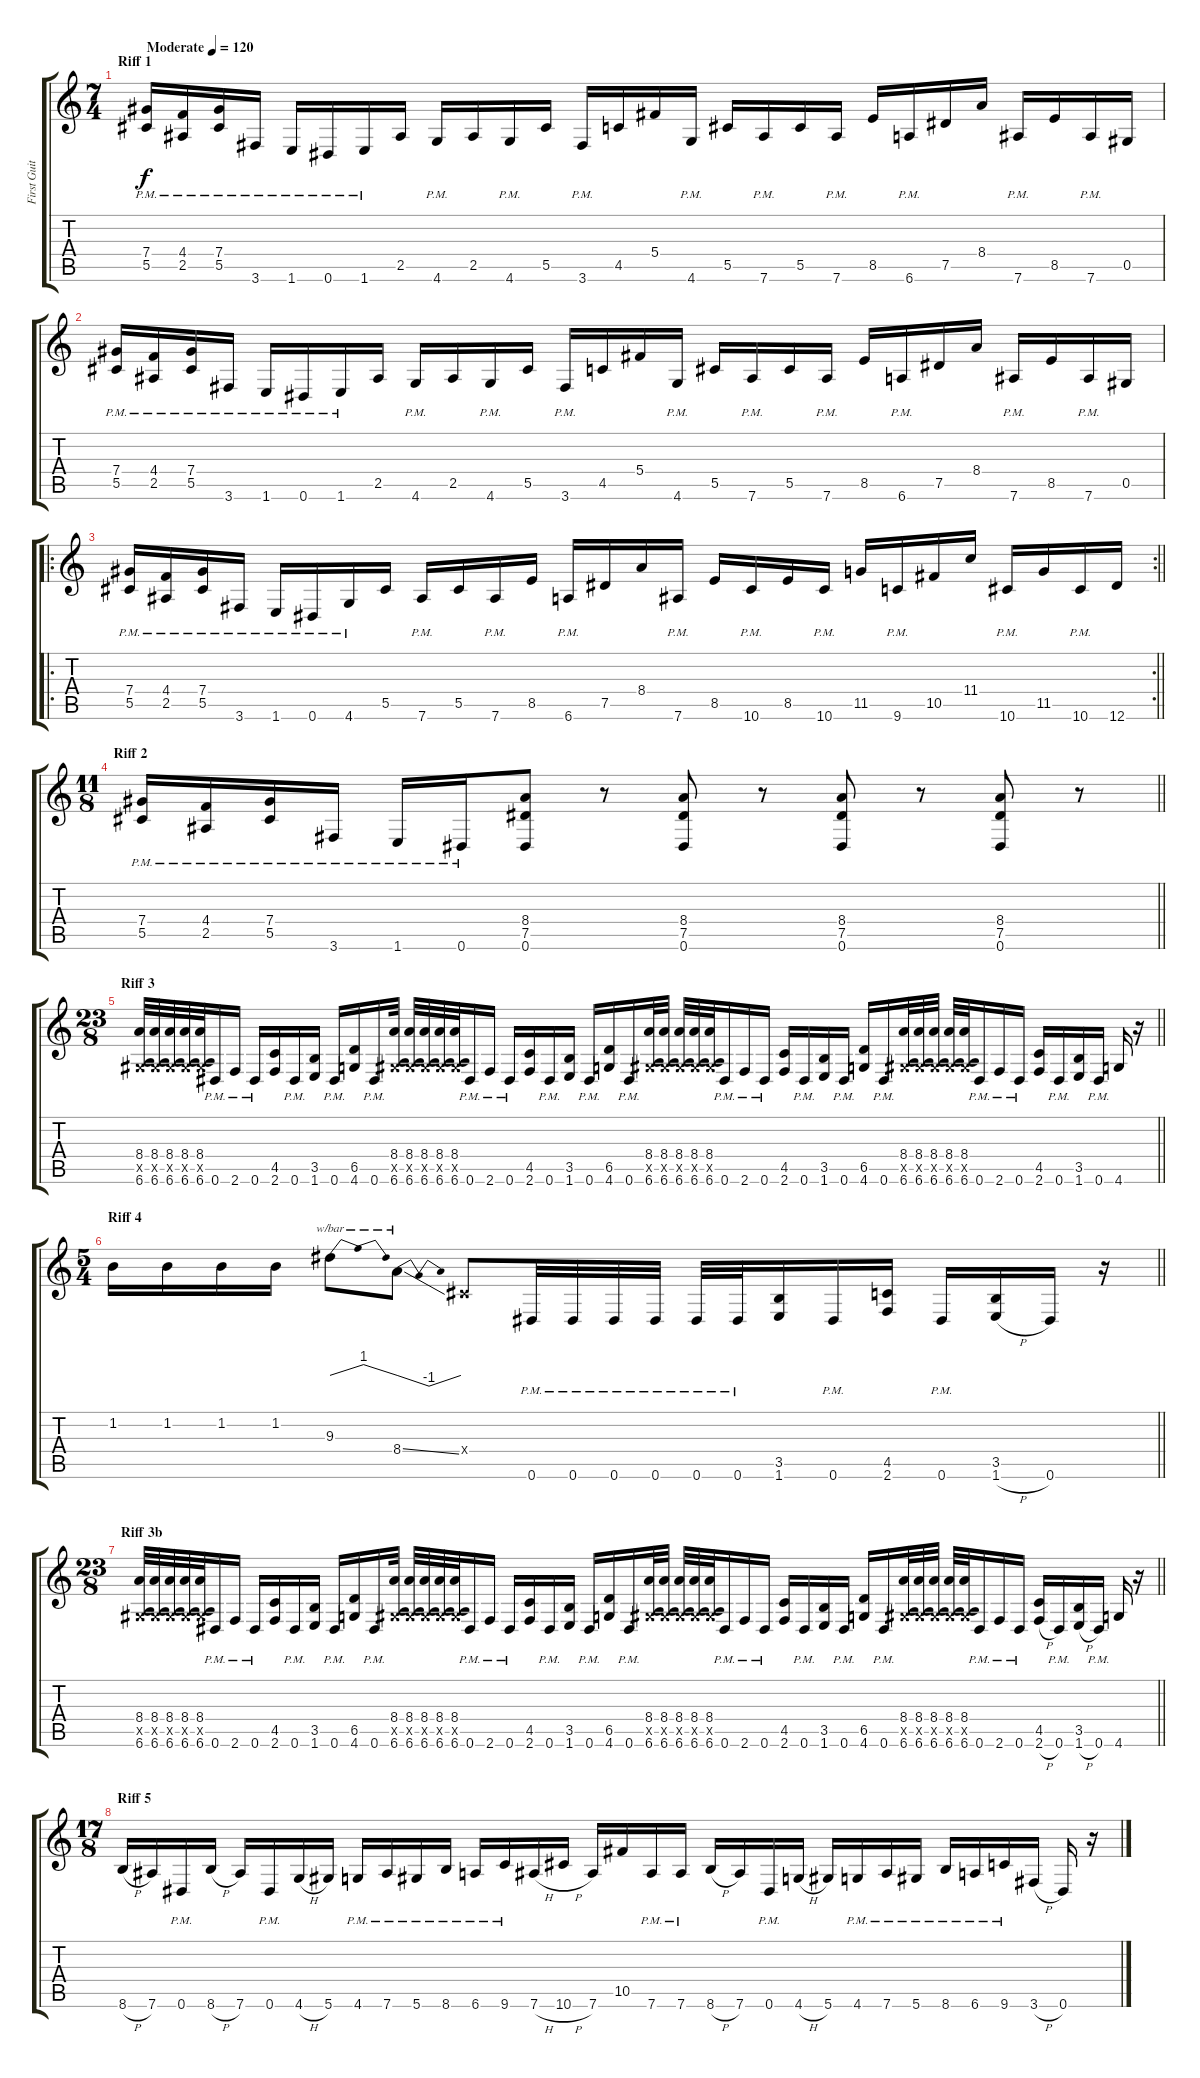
\track ("First Guitar" "First Guit") {instrument distortionguitar}
\staff {score tabs}
\tuning (Eb4 Bb3 Gb3 Db3 Ab2 Eb2) {hide}
\ts (7 4)
\section ("" "Riff 1")
\tempo (120 "Moderate")
\clef g2
\ks c
(7.4 5.5{pm}).16{dy f instrument distortionguitar} (4.4 2.5{pm}).16 (7.4 5.5{pm}).16 3.6{pm}.16 1.6{pm}.16 0.6{pm}.16 1.6{pm}.16 2.5.16 4.6{pm}.16 2.5.16 4.6{pm}.16 5.5.16 3.6{pm}.16 4.5.16 5.4.16 4.6{pm}.16 5.5.16 7.6{pm}.16 5.5.16 7.6{pm}.16 8.5.16 6.6{pm}.16 7.5.16 8.4.16 7.6{pm}.16 8.5.16 7.6{pm}.16 0.5.16 |
(7.4 5.5{pm}).16 (4.4 2.5{pm}).16 (7.4 5.5{pm}).16 3.6{pm}.16 1.6{pm}.16 0.6{pm}.16 1.6{pm}.16 2.5.16 4.6{pm}.16 2.5.16 4.6{pm}.16 5.5.16 3.6{pm}.16 4.5.16 5.4.16 4.6{pm}.16 5.5.16 7.6{pm}.16 5.5.16 7.6{pm}.16 8.5.16 6.6{pm}.16 7.5.16 8.4.16 7.6{pm}.16 8.5.16 7.6{pm}.16 0.5.16 |
\ro
\rc 2
\barLineRight lightlight
(7.4 5.5{pm}).16 (4.4 2.5{pm}).16 (7.4 5.5{pm}).16 3.6{pm}.16 1.6{pm}.16 0.6{pm}.16 4.6{pm}.16 5.5.16 7.6{pm}.16 5.5.16 7.6{pm}.16 8.5.16 6.6{pm}.16 7.5.16 8.4.16 7.6{pm}.16 8.5.16 10.6{pm}.16 8.5.16 10.6{pm}.16 11.5.16 9.6{pm}.16 10.5.16 11.4.16 10.6{pm}.16 11.5.16 10.6{pm}.16 12.6.16 |
\ts (11 8)
\section ("" "Riff 2")
\barLineRight lightlight
(7.4 5.5{pm}).16 (4.4 2.5{pm}).16 (7.4 5.5{pm}).16 3.6{pm}.16 1.6{pm}.16 0.6{pm}.16 (8.4 7.5 0.6).8 r.8 (8.4 7.5 0.6).8 r.8 (8.4 7.5 0.6).8 r.8 (8.4 7.5 0.6).8 r.8 |
\ts (23 8)
\section ("" "Riff 3")
\barLineRight lightlight
(8.4 0.5{x} 6.6).32 (8.4 0.5{x} 6.6).32 (8.4 0.5{x} 6.6).32 (8.4 0.5{x} 6.6).32 (8.4 0.5{x} 6.6).32 0.6{pm}.16 2.6{pm}.16 0.6{pm}.16 (4.5 2.6).16 0.6{pm}.16 (3.5 1.6).16 0.6{pm}.16 (6.5 4.6).16 0.6{pm}.16 (8.4 0.5{x} 6.6).32 (8.4 0.5{x} 6.6).32 (8.4 0.5{x} 6.6).32 (8.4 0.5{x} 6.6).32 (8.4 0.5{x} 6.6).32 0.6{pm}.16 2.6{pm}.16 0.6{pm}.16 (4.5 2.6).16 0.6{pm}.16 (3.5 1.6).16 0.6{pm}.16 (6.5 4.6).16 0.6{pm}.16 (8.4 0.5{x} 6.6).32 (8.4 0.5{x} 6.6).32 (8.4 0.5{x} 6.6).32 (8.4 0.5{x} 6.6).32 (8.4 0.5{x} 6.6).32 0.6{pm}.16 2.6{pm}.16 0.6{pm}.16 (4.5 2.6).16 0.6{pm}.16 (3.5 1.6).16 0.6{pm}.16 (6.5 4.6).16 0.6{pm}.16 (8.4 0.5{x} 6.6).32 (8.4 0.5{x} 6.6).32 (8.4 0.5{x} 6.6).32 (8.4 0.5{x} 6.6).32 (8.4 0.5{x} 6.6).32 0.6{pm}.16 2.6{pm}.16 0.6{pm}.16 (4.5 2.6).16 0.6{pm}.16 (3.5 1.6).16 0.6{pm}.16 4.6.16 r.16 |
\ts (5 4)
\section ("" "Riff 4")
\barLineRight lightlight
1.2.16 1.2.16 1.2.16 1.2.16 9.3.8{tbe (dip default 0 0 30 4 60 0)} 8.4{ss}.8{tbe (dip default 0 0 30 -4 60 0)} 0.4{x}.8 0.6{pm}.32 0.6{pm}.32 0.6{pm}.32 0.6{pm}.32 0.6{pm}.32 0.6{pm}.32 (3.5 1.6).16 0.6{pm}.16 (4.5 2.6).16 0.6{pm}.16 (3.5 1.6{h}).16 0.6.16 r.16 |
\ts (23 8)
\section ("" "Riff 3b")
\barLineRight lightlight
(8.4 0.5{x} 6.6).32 (8.4 0.5{x} 6.6).32 (8.4 0.5{x} 6.6).32 (8.4 0.5{x} 6.6).32 (8.4 0.5{x} 6.6).32 0.6{pm}.16 2.6{pm}.16 0.6{pm}.16 (4.5 2.6).16 0.6{pm}.16 (3.5 1.6).16 0.6{pm}.16 (6.5 4.6).16 0.6{pm}.16 (8.4 0.5{x} 6.6).32 (8.4 0.5{x} 6.6).32 (8.4 0.5{x} 6.6).32 (8.4 0.5{x} 6.6).32 (8.4 0.5{x} 6.6).32 0.6{pm}.16 2.6{pm}.16 0.6{pm}.16 (4.5 2.6).16 0.6{pm}.16 (3.5 1.6).16 0.6{pm}.16 (6.5 4.6).16 0.6{pm}.16 (8.4 0.5{x} 6.6).32 (8.4 0.5{x} 6.6).32 (8.4 0.5{x} 6.6).32 (8.4 0.5{x} 6.6).32 (8.4 0.5{x} 6.6).32 0.6{pm}.16 2.6{pm}.16 0.6{pm}.16 (4.5 2.6).16 0.6{pm}.16 (3.5 1.6).16 0.6{pm}.16 (6.5 4.6).16 0.6{pm}.16 (8.4 0.5{x} 6.6).32 (8.4 0.5{x} 6.6).32 (8.4 0.5{x} 6.6).32 (8.4 0.5{x} 6.6).32 (8.4 0.5{x} 6.6).32 0.6{pm}.16 2.6{pm}.16 0.6{pm}.16 (4.5 2.6{h}).16 0.6{pm}.16 (3.5 1.6{h}).16 0.6{pm}.16 4.6.16 r.16 |
\ts (17 8)
\section ("" "Riff 5")
8.6{h}.16 7.6.16 0.6{pm}.16 8.6{h}.16 7.6.16 0.6{pm}.16 4.6{h}.16 5.6.16 4.6{pm}.16 7.6{pm}.16 5.6{pm}.16 8.6{pm}.16 6.6{pm}.16 9.6{pm}.16 7.6{h}.16 10.6{h}.16 7.6.16 10.5.16 7.6{pm}.16 7.6{pm}.16 8.6{h}.16 7.6.16 0.6{pm}.16 4.6{h}.16 5.6.16 4.6{pm}.16 7.6{pm}.16 5.6{pm}.16 8.6{pm}.16 6.6{pm}.16 9.6{pm}.16 3.6{h}.16 0.6.16 r.16
